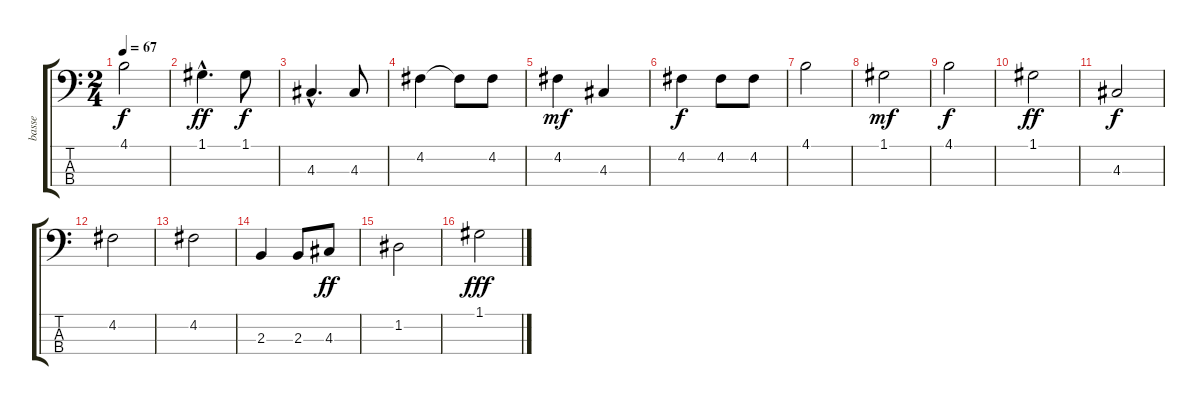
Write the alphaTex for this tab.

\track ("basse" "basse") {instrument electricbassfinger}
\staff {score tabs}
\tuning (G2 D2 A1 E1) {hide}
\ts (2 4)
\tempo 67
\clef f4
\ks c
4.1.2{dy f} |
1.1{hac}.4{d dy ff} 1.1.8{dy f} |
4.3{hac}.4{d} 4.3.8 |
4.2.4 4.2{t}.8 4.2.8 |
4.2.4{dy mf} 4.3.4 |
4.2.4{dy f} 4.2.8 4.2.8 |
4.1.2 |
1.1.2{dy mf} |
4.1.2{dy f} |
1.1.2{dy ff} |
4.3.2{dy f} |
4.2.2 |
4.2.2 |
2.3.4 2.3.8 4.3.8{dy ff} |
1.2.2 |
1.1.2{dy fff}
